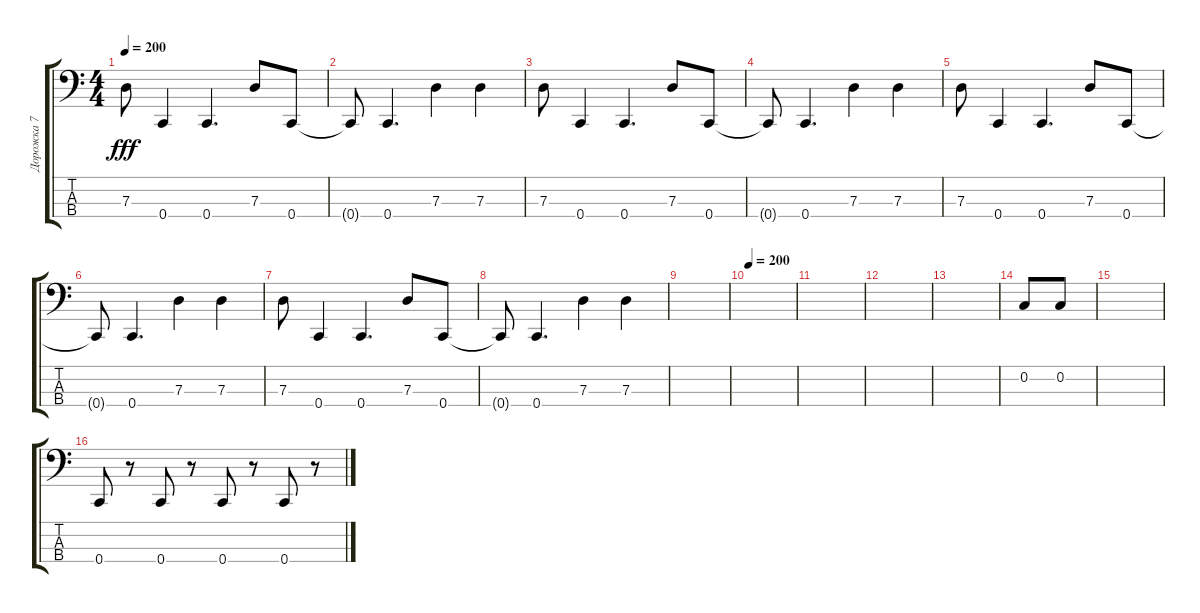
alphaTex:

\track ("Дорожка 7" "Дорожка 7") {instrument electricbassfinger}
\staff {score tabs}
\tuning (F2 C2 G1 C1) {hide}
\ts (4 4)
\tempo 200
\clef f4
\ks c
7.3.8{dy fff} 0.4.4 0.4.4{d} 7.3.8 0.4.8 |
0.4{t}.8 0.4.4{d} 7.3.4 7.3.4 |
7.3.8 0.4.4 0.4.4{d} 7.3.8 0.4.8 |
0.4{t}.8 0.4.4{d} 7.3.4 7.3.4 |
7.3.8 0.4.4 0.4.4{d} 7.3.8 0.4.8 |
0.4{t}.8 0.4.4{d} 7.3.4 7.3.4 |
7.3.8 0.4.4 0.4.4{d} 7.3.8 0.4.8 |
0.4{t}.8 0.4.4{d} 7.3.4 7.3.4 |
|
\tempo 200
|
|
|
|
0.2.8 0.2.8 |
|
0.4.8 r.8 0.4.8 r.8 0.4.8 r.8 0.4.8 r.8
